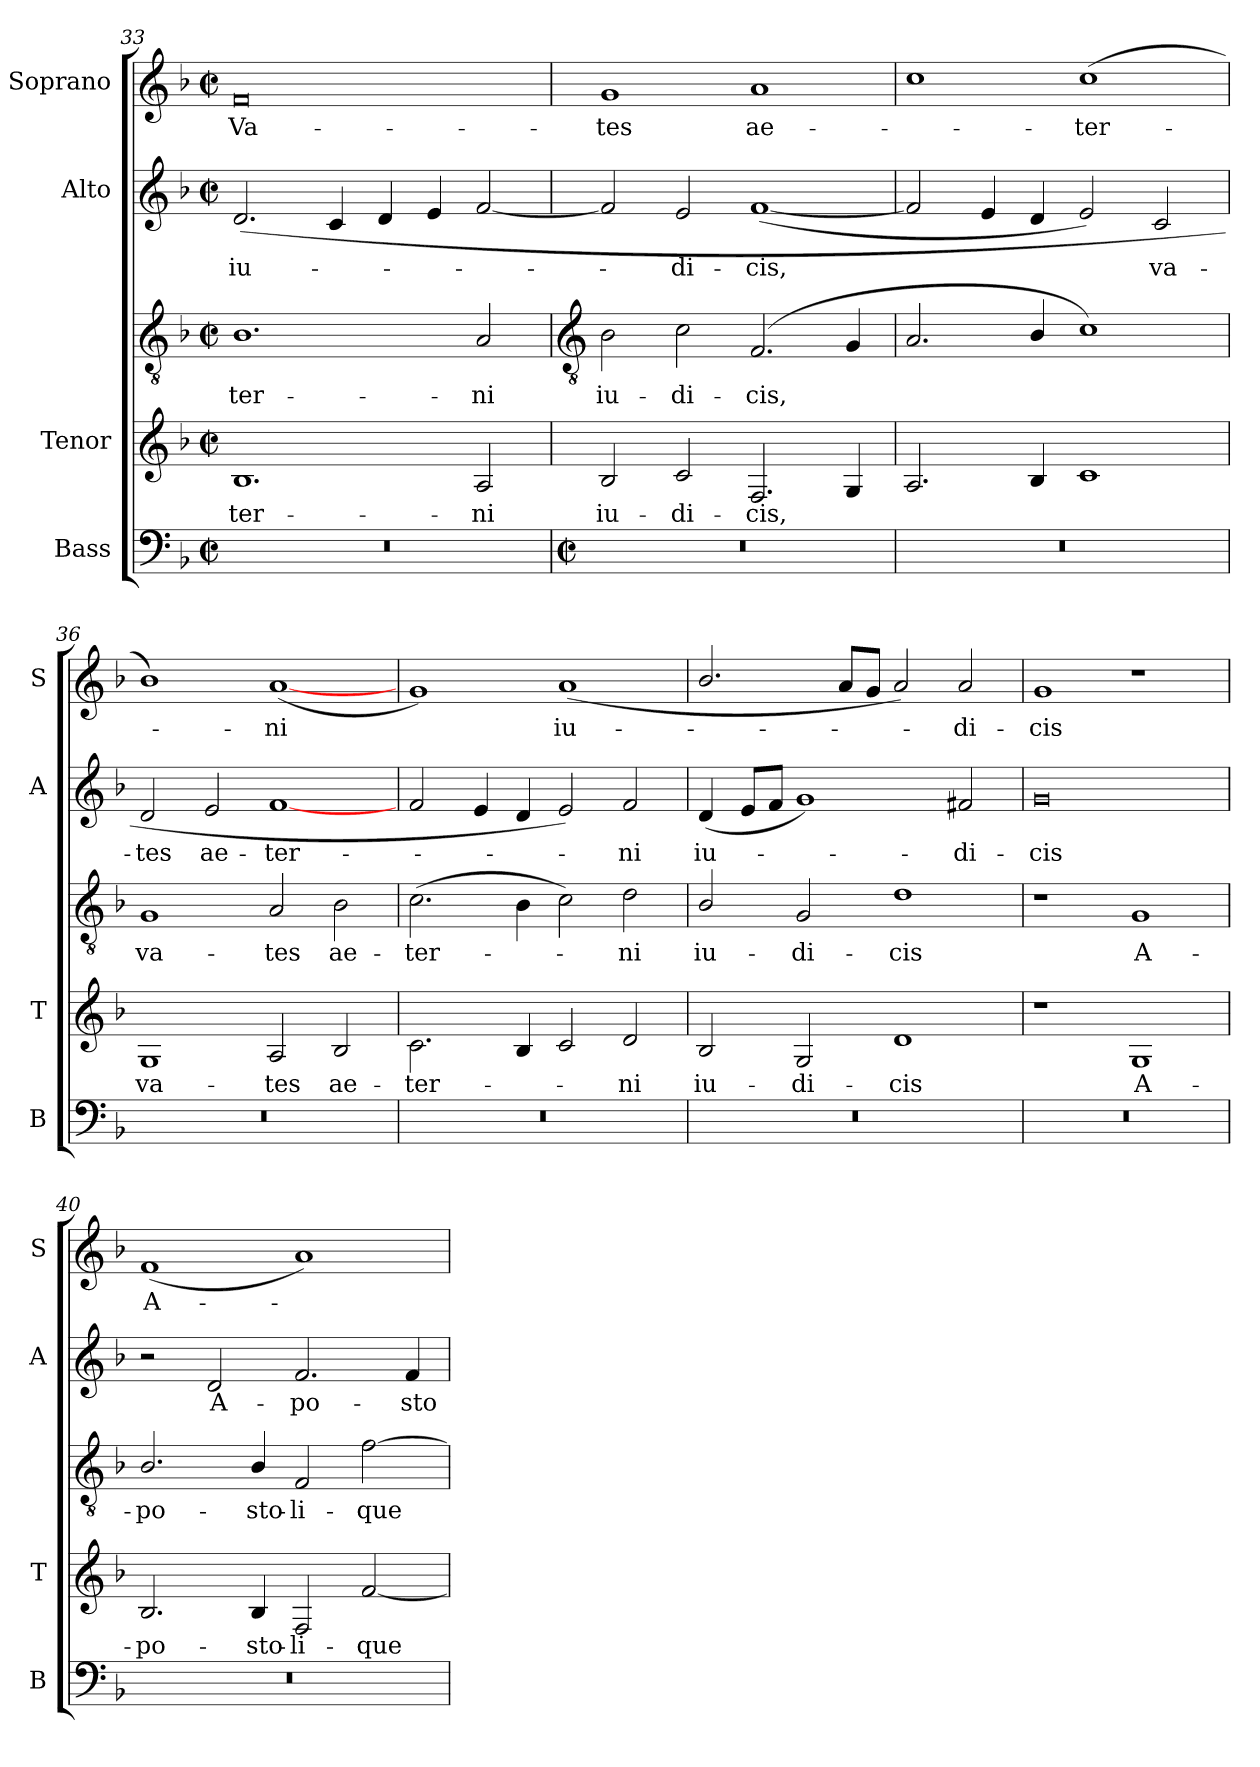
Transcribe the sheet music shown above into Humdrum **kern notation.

**kern	**kern	**text	**kern	**text	**kern	**text	**kern	**text
*part4	*part3	*part3	*part3	*part3	*part2	*part2	*part1	*part1
*staff5	*staff4	*staff4	*staff3	*staff3	*staff2	*staff2	*staff1	*staff1
*I"Bass	*I"Tenor	*	*	*	*I"Alto	*	*I"Soprano	*
*I'B	*I'T	*	*	*	*I'A	*	*I'S	*
*clefF4	*	*	*clefGv2	*	*clefG2	*	*clefG2	*
*k[b-]	*k[b-]	*	*k[b-]	*	*k[b-]	*	*k[b-]	*
*F:	*F:	*	*F:	*	*F:	*	*F:	*
*M4/2	*M4/2	*	*M4/2	*	*M4/2	*	*M4/2	*
*met(c|)	*met(c|)	*	*met(c|)	*	*met(c|)	*	*met(c|)	*
=33	=33	=33	=33	=33	=33	=33	=33	=33
!	!	!LO:LY:b	!	!LO:LY:b	!	!LO:LY:b	!	!LO:LY:b
0r	1.B-	ter-	1.B-	ter-	(<2.d	iu-	0f	Va-
.	.	.	.	.	4c	.	.	.
.	.	.	.	.	4d	.	.	.
.	.	.	.	.	4e	.	.	.
!	!	!LO:LY:b	!	!LO:LY:b	!	!	!	!
.	2A	-ni	2A	-ni	[2f	.	.	.
!!LO:LB:g=z
=34	=34	=34	=34	=34	=34	=34	=34	=34
*	*	*	*clefGv2	*	*	*	*	*
*M4/2	*	*	*	*	*	*	*	*
*met(c|)	*	*	*	*	*	*	*	*
!	!	!LO:LY:b	!	!LO:LY:b	!	!	!	!LO:LY:b
0r	2B-	iu-	2B-	iu-	2f]	.	1g	-tes
!	!	!LO:LY:b	!	!LO:LY:b	!	!LO:LY:b	!	!
.	2c	-di-	2c	-di-	2e	di-	.	.
!	!	!LO:LY:b	!	!LO:LY:b	!	!LO:LY:b	!	!LO:LY:b
.	2.F	-cis,	(<2.F	-cis,	(<[1f	-cis,	1a	ae-
.	4G	.	4G	.	.	.	.	.
=35	=35	=35	=35	=35	=35	=35	=35	=35
0r	2.A	.	2.A	.	2f]	.	1cc	.
.	.	.	.	.	4e	.	.	.
.	4B-/	.	4B-/	.	4d	.	.	.
!	!	!	!	!	!	!	!	!LO:LY:b
.	1c	.	1c)	.	2e)	.	(>1cc	ter-
!	!	!	!	!	!	!LO:LY:b	!	!
.	.	.	.	.	2c	va-	.	.
=36	=36	=36	=36	=36	=36	=36	=36	=36
!	!	!LO:LY:b	!	!LO:LY:b	!	!LO:LY:b	!	!
0r	1G	va-	1G	va-	2d	-tes	1b-)	.
!	!	!	!	!	!	!LO:LY:b	!	!
.	.	.	.	.	2e	ae-	.	.
!	!	!LO:LY:b	!	!LO:LY:b	!	!LO:LY:b	!	!LO:LY:b
.	2A	-tes	2A	-tes	[1f	-ter-	(<[1a	ni
!	!	!LO:LY:b	!	!LO:LY:b	!	!	!	!
.	2B-	ae-	2B-	ae-	.	.	.	.
=37	=37	=37	=37	=37	=37	=37	=37	=37
!	!	!LO:LY:b	!	!LO:LY:b	!	!	!	!
0r	2.c\	-ter-	(>2.c\	-ter-	2f	.	1g)	.
.	.	.	.	.	4e	.	.	.
.	4B-	.	4B-	.	4d	.	.	.
!	!	!	!	!	!	!	!	!LO:LY:b
.	2c	.	2c)	.	2e)	.	(<1a	iu-
!	!	!LO:LY:b	!	!LO:LY:b	!	!LO:LY:b	!	!
.	2d	ni	2d	ni	2f	ni	.	.
=38	=38	=38	=38	=38	=38	=38	=38	=38
!	!	!LO:LY:b	!	!LO:LY:b	!	!LO:LY:b	!	!
0r	2B-/	iu-	2B-/	iu-	(<4d	iu-	2.b-/	.
.	.	.	.	.	8eL	.	.	.
.	.	.	.	.	8fJ	.	.	.
!	!	!LO:LY:b	!	!LO:LY:b	!	!	!	!
.	2G	-di-	2G	-di-	1g)	.	.	.
.	.	.	.	.	.	.	8aL	.
.	.	.	.	.	.	.	8gJ	.
!	!	!LO:LY:b	!	!LO:LY:b	!	!	!	!
.	1d	-cis	1d	-cis	.	.	2a)	.
!	!	!	!	!	!	!LO:LY:b	!	!LO:LY:b
.	.	.	.	.	2f#	di-	2a	di-
=39	=39	=39	=39	=39	=39	=39	=39	=39
!	!	!	!	!	!	!LO:LY:b	!	!LO:LY:b
0r	1r	.	1r	.	0g	-cis	1g	-cis
!	!	!LO:LY:b	!	!LO:LY:b	!	!	!	!
.	1G	A-	1G	A-	.	.	1r	.
=40	=40	=40	=40	=40	=40	=40	=40	=40
!	!	!LO:LY:b	!	!LO:LY:b	!	!	!	!LO:LY:b
0r	2.B-/	-po-	2.B-/	-po-	2r	.	(<1f	A-
!	!	!	!	!	!	!LO:LY:b	!	!
.	.	.	.	.	2d	A-	.	.
!	!	!LO:LY:b	!	!LO:LY:b	!	!	!	!
.	4B-/	-sto-	4B-/	-sto-	.	.	.	.
!	!	!LO:LY:b	!	!LO:LY:b	!	!LO:LY:b	!	!
.	2F	-li-	2F	-li-	2.f	-po-	1a)	.
!	!	!LO:LY:b	!	!LO:LY:b	!	!	!	!
.	[2f	-que	[2f	-que	.	.	.	.
!	!	!	!	!	!	!LO:LY:b	!	!
.	.	.	.	.	4f	-sto-	.	.
=	=	=	=	=	=	=	=	=
*-	*-	*-	*-	*-	*-	*-	*-	*-
